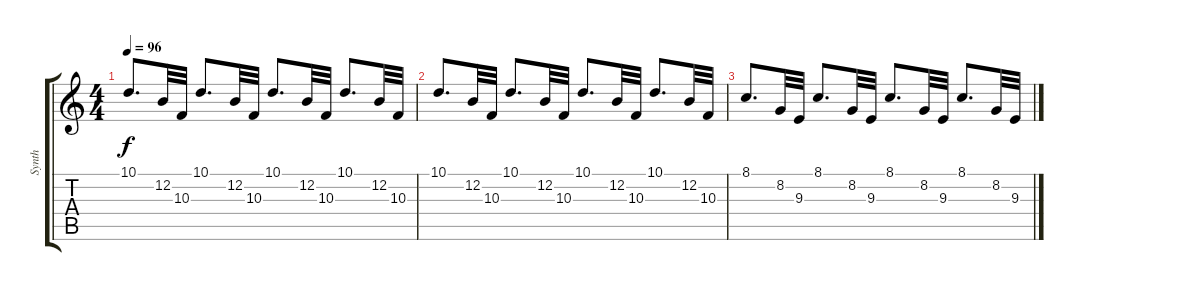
\track ("Synth" "Synth") {instrument fx1rain}
\staff {score tabs}
\tuning (E4 B3 G3 D3 A2 E2) {hide}
\ts (4 4)
\tempo 96
\clef g2
\ks c
10.1.8{d dy f} 12.2.32 10.3.32 10.1.8{d} 12.2.32 10.3.32 10.1.8{d} 12.2.32 10.3.32 10.1.8{d} 12.2.32 10.3.32 |
10.1.8{d} 12.2.32 10.3.32 10.1.8{d} 12.2.32 10.3.32 10.1.8{d} 12.2.32 10.3.32 10.1.8{d} 12.2.32 10.3.32 |
8.1.8{d} 8.2.32 9.3.32 8.1.8{d} 8.2.32 9.3.32 8.1.8{d} 8.2.32 9.3.32 8.1.8{d} 8.2.32 9.3.32
